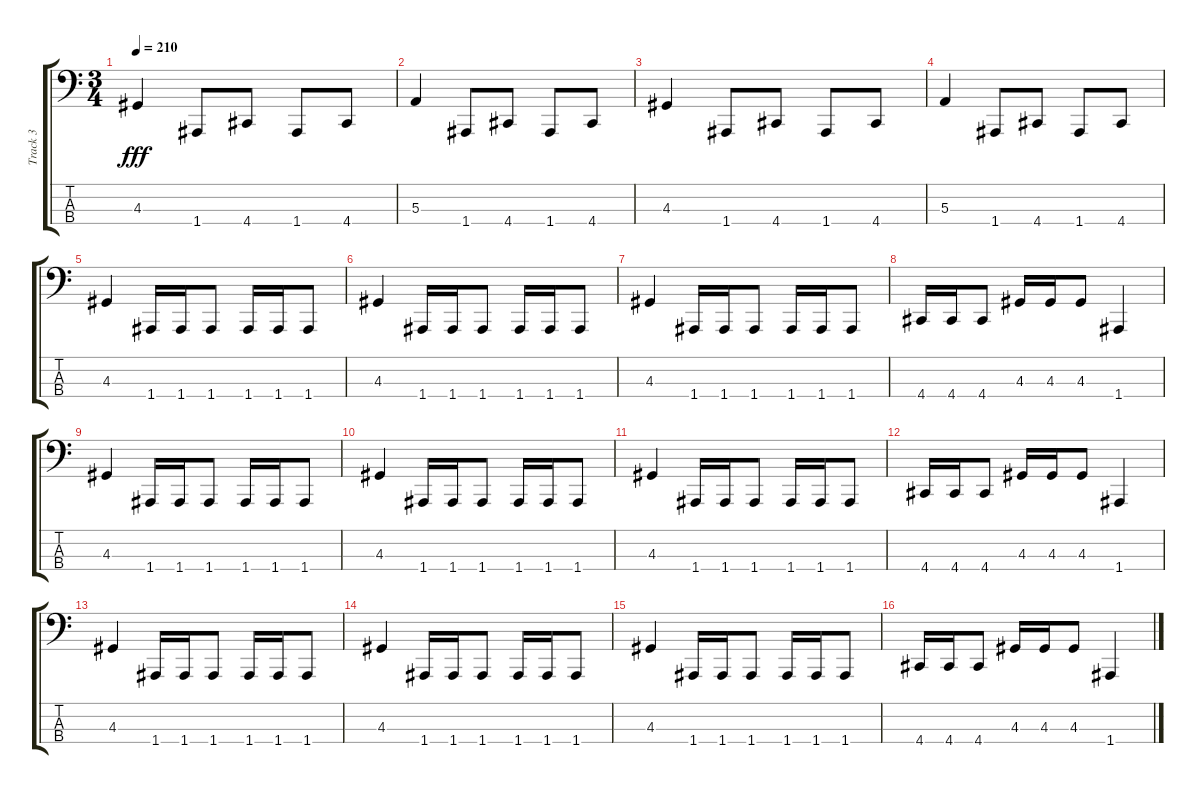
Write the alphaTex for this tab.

\track ("Track 3" "Track 3") {instrument electricbassfinger}
\staff {score tabs}
\tuning (D2 A1 E1 A0) {hide}
\ts (3 4)
\tempo 210
\clef f4
\ks c
4.3.4{dy fff} 1.4.8 4.4.8 1.4.8 4.4.8 |
5.3.4 1.4.8 4.4.8 1.4.8 4.4.8 |
4.3.4 1.4.8 4.4.8 1.4.8 4.4.8 |
5.3.4 1.4.8 4.4.8 1.4.8 4.4.8 |
4.3.4 1.4.16 1.4.16 1.4.8 1.4.16 1.4.16 1.4.8 |
4.3.4 1.4.16 1.4.16 1.4.8 1.4.16 1.4.16 1.4.8 |
4.3.4 1.4.16 1.4.16 1.4.8 1.4.16 1.4.16 1.4.8 |
4.4.16 4.4.16 4.4.8 4.3.16 4.3.16 4.3.8 1.4.4 |
4.3.4 1.4.16 1.4.16 1.4.8 1.4.16 1.4.16 1.4.8 |
4.3.4 1.4.16 1.4.16 1.4.8 1.4.16 1.4.16 1.4.8 |
4.3.4 1.4.16 1.4.16 1.4.8 1.4.16 1.4.16 1.4.8 |
4.4.16 4.4.16 4.4.8 4.3.16 4.3.16 4.3.8 1.4.4 |
4.3.4 1.4.16 1.4.16 1.4.8 1.4.16 1.4.16 1.4.8 |
4.3.4 1.4.16 1.4.16 1.4.8 1.4.16 1.4.16 1.4.8 |
4.3.4 1.4.16 1.4.16 1.4.8 1.4.16 1.4.16 1.4.8 |
4.4.16 4.4.16 4.4.8 4.3.16 4.3.16 4.3.8 1.4.4
